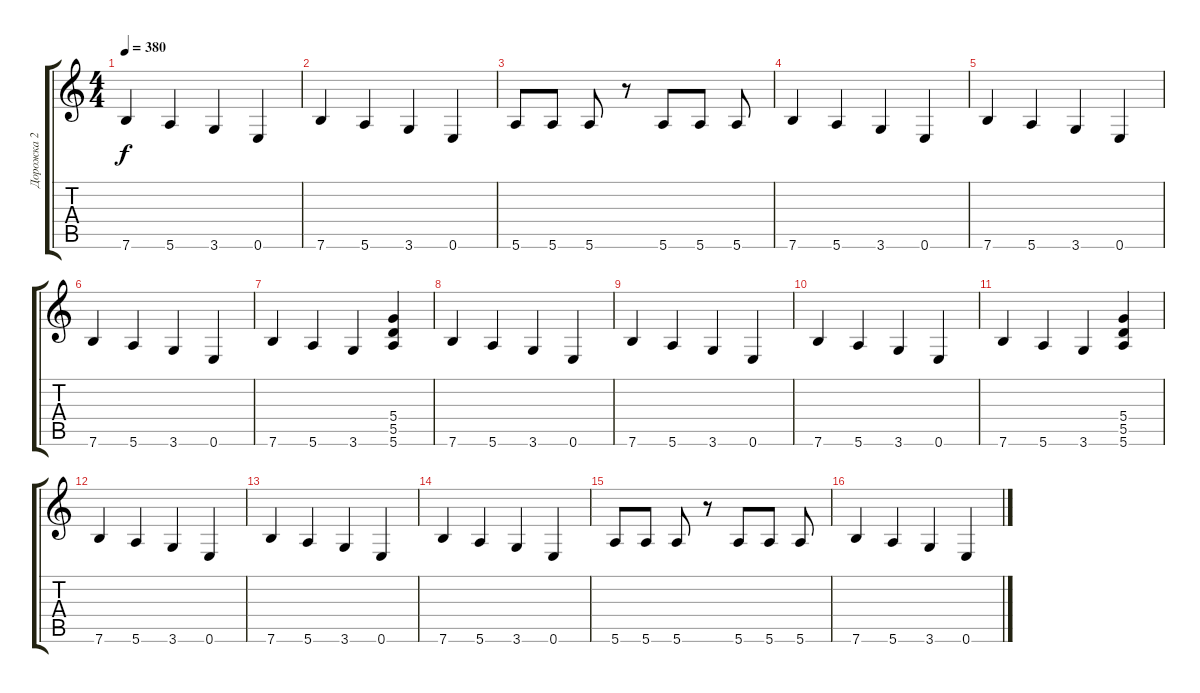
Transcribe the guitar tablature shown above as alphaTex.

\track ("Дорожка 2" "Дорожка 2") {instrument distortionguitar}
\staff {score tabs}
\tuning (E4 B3 G3 D3 A2 E2) {hide}
\ts (4 4)
\tempo 380
\clef g2
\ks c
7.6.4{dy f} 5.6.4 3.6.4 0.6.4 |
7.6.4 5.6.4 3.6.4 0.6.4 |
5.6.8 5.6.8 5.6.8 r.8 5.6.8 5.6.8 5.6.8 |
7.6.4 5.6.4 3.6.4 0.6.4 |
7.6.4 5.6.4 3.6.4 0.6.4 |
7.6.4 5.6.4 3.6.4 0.6.4 |
7.6.4 5.6.4 3.6.4 (5.4 5.5 5.6).4 |
7.6.4 5.6.4 3.6.4 0.6.4 |
7.6.4 5.6.4 3.6.4 0.6.4 |
7.6.4 5.6.4 3.6.4 0.6.4 |
7.6.4 5.6.4 3.6.4 (5.4 5.5 5.6).4 |
7.6.4 5.6.4 3.6.4 0.6.4 |
7.6.4 5.6.4 3.6.4 0.6.4 |
7.6.4 5.6.4 3.6.4 0.6.4 |
5.6.8 5.6.8 5.6.8 r.8 5.6.8 5.6.8 5.6.8 |
7.6.4 5.6.4 3.6.4 0.6.4
